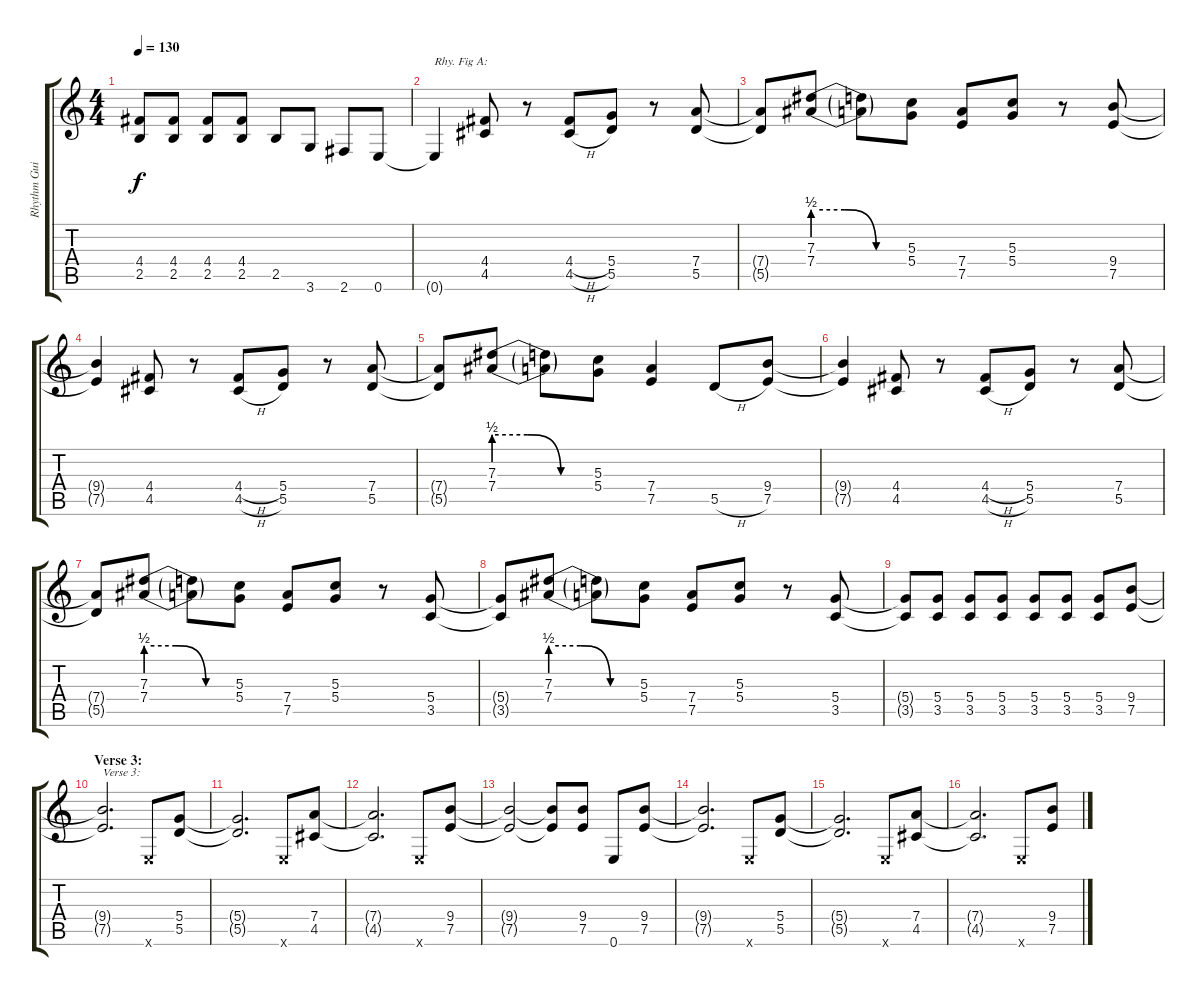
\track ("Rhythm Guitar" "Rhythm Gui") {instrument distortionguitar}
\staff {score tabs}
\tuning (E4 B3 G3 D3 A2 E2) {hide}
\ts (4 4)
\tempo 130
\clef g2
\ks c
(4.4 2.5).8{dy f} (4.4 2.5).8 (4.4 2.5).8 (4.4 2.5).8 2.5.8 3.6.8 2.6.8 0.6.8 |
0.6{t}.4{txt "Rhy. Fig A:"} (4.4 4.5).8 r.8 (4.4{h} 4.5{h}).8 (5.4 5.5).8 r.8 (7.4 5.5).8 |
(7.4{t} 5.5{t}).8 (7.3{be (custom 0 2 20 2 40 0 60 0)} 7.4{be (custom 0 2 20 2 40 0 60 0)}).8 (7.3{t} 7.4{t}).8 (5.3 5.4).8 (7.4 7.5).8 (5.3 5.4).8 r.8 (9.4 7.5).8 |
(9.4{t} 7.5{t}).4 (4.4 4.5).8 r.8 (4.4{h} 4.5{h}).8 (5.4 5.5).8 r.8 (7.4 5.5).8 |
(7.4{t} 5.5{t}).8 (7.3{be (custom 0 2 20 2 40 0 60 0)} 7.4{be (custom 0 2 20 2 40 0 60 0)}).8 (7.3{t} 7.4{t}).8 (5.3 5.4).8 (7.4 7.5).4 5.5{h}.8 (9.4 7.5).8 |
(9.4{t} 7.5{t}).4 (4.4 4.5).8 r.8 (4.4{h} 4.5{h}).8 (5.4 5.5).8 r.8 (7.4 5.5).8 |
(7.4{t} 5.5{t}).8 (7.3{be (custom 0 2 20 2 40 0 60 0)} 7.4{be (custom 0 2 20 2 40 0 60 0)}).8 (7.3{t} 7.4{t}).8 (5.3 5.4).8 (7.4 7.5).8 (5.3 5.4).8 r.8 (5.4 3.5).8 |
(5.4{t} 3.5{t}).8 (7.3{be (custom 0 2 20 2 40 0 60 0)} 7.4{be (custom 0 2 20 2 40 0 60 0)}).8 (7.3{t} 7.4{t}).8 (5.3 5.4).8 (7.4 7.5).8 (5.3 5.4).8 r.8 (5.4 3.5).8 |
(5.4{t} 3.5{t}).8 (5.4 3.5).8 (5.4 3.5).8 (5.4 3.5).8 (5.4 3.5).8 (5.4 3.5).8 (5.4 3.5).8 (9.4 7.5).8 |
\section ("" "Verse 3:")
(9.4{t} 7.5{t}).2{d txt "Verse 3:"} 0.6{x}.8 (5.4 5.5).8 |
(5.4{t} 5.5{t}).2{d} 0.6{x}.8 (7.4 4.5).8 |
(7.4{t} 4.5{t}).2{d} 0.6{x}.8 (9.4 7.5).8 |
(9.4{t} 7.5{t}).2 (9.4{t} 7.5{t}).8 (9.4 7.5).8 0.6.8 (9.4 7.5).8 |
(9.4{t} 7.5{t}).2{d} 0.6{x}.8 (5.4 5.5).8 |
(5.4{t} 5.5{t}).2{d} 0.6{x}.8 (7.4 4.5).8 |
(7.4{t} 4.5{t}).2{d} 0.6{x}.8 (9.4 7.5).8
